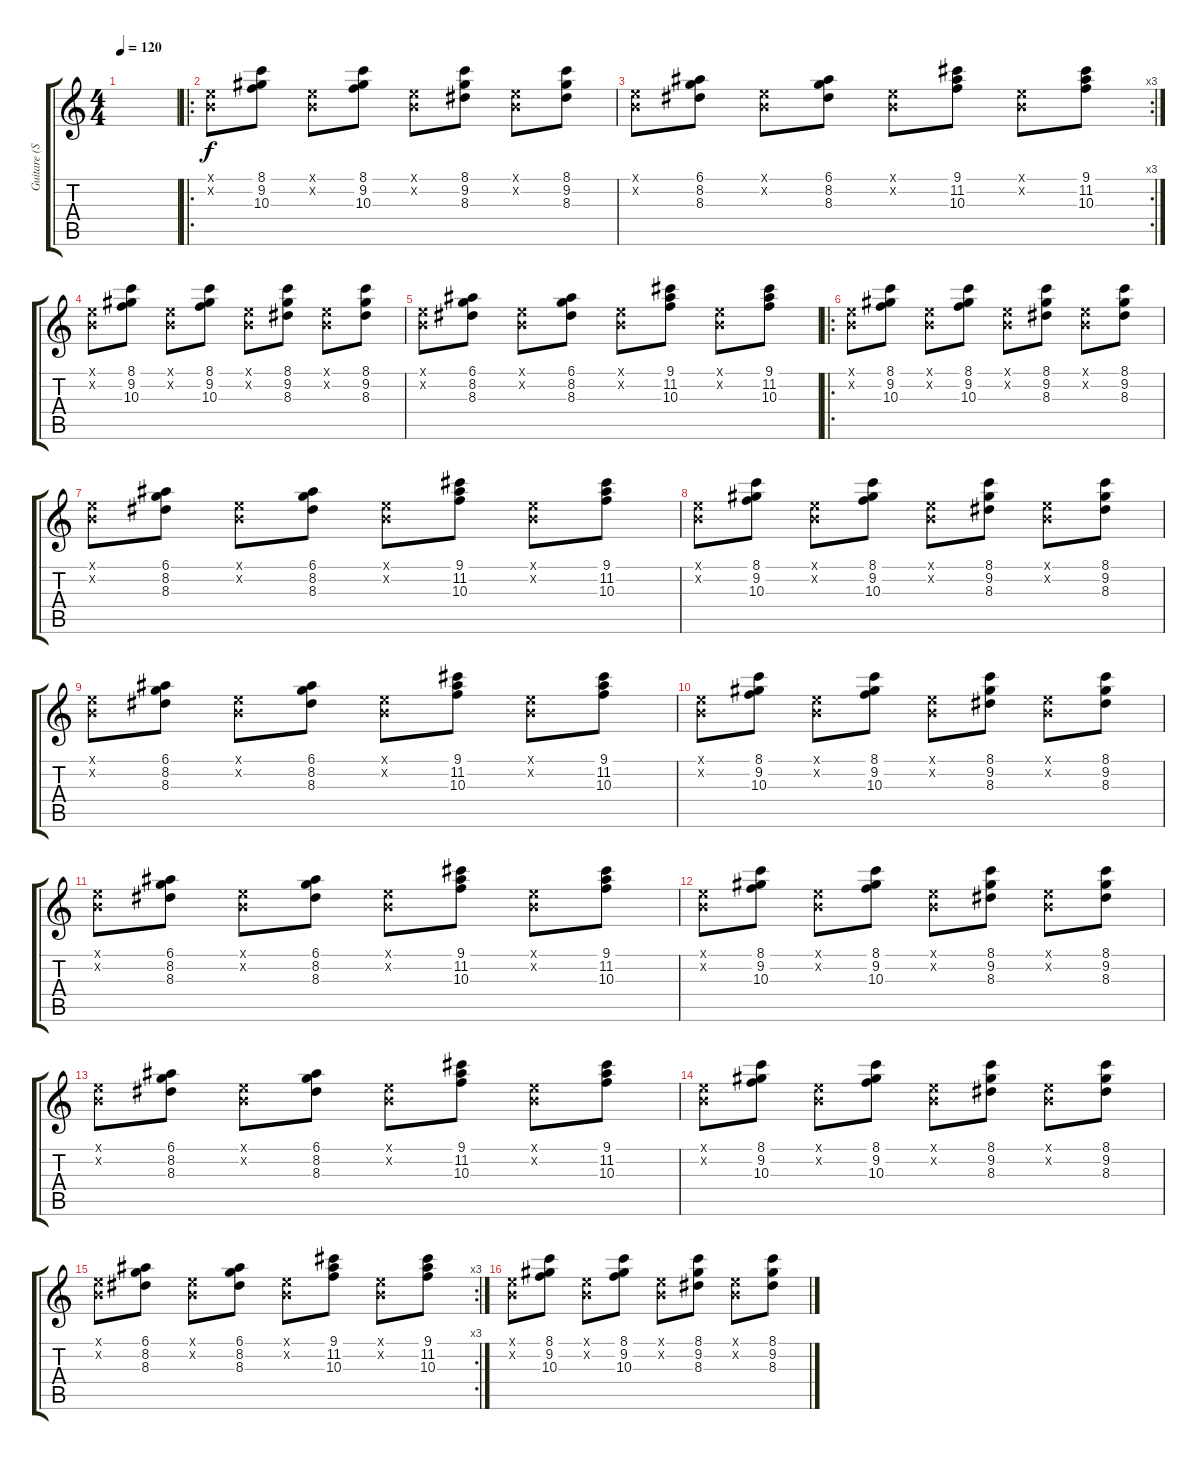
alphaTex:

\track ("Guitare (Son Clair)" "Guitare (S") {instrument acousticguitarsteel}
\staff {score tabs}
\tuning (E4 B3 G3 D3 A2 E2) {hide}
\ts (4 4)
\tempo 120
\clef g2
\ks c
|
\ro
(0.1{x} 0.2{x}).8 (8.1 9.2 10.3).8 (0.1{x} 0.2{x}).8 (8.1 9.2 10.3).8 (0.1{x} 0.2{x}).8 (8.1 9.2 8.3).8 (0.1{x} 0.2{x}).8 (8.1 9.2 8.3).8 |
\rc 3
(0.1{x} 0.2{x}).8 (6.1 8.2 8.3).8 (0.1{x} 0.2{x}).8 (6.1 8.2 8.3).8 (0.1{x} 0.2{x}).8 (9.1 11.2 10.3).8 (0.1{x} 0.2{x}).8 (9.1 11.2 10.3).8 |
(0.1{x} 0.2{x}).8 (8.1 9.2 10.3).8 (0.1{x} 0.2{x}).8 (8.1 9.2 10.3).8 (0.1{x} 0.2{x}).8 (8.1 9.2 8.3).8 (0.1{x} 0.2{x}).8 (8.1 9.2 8.3).8 |
(0.1{x} 0.2{x}).8 (6.1 8.2 8.3).8 (0.1{x} 0.2{x}).8 (6.1 8.2 8.3).8 (0.1{x} 0.2{x}).8 (9.1 11.2 10.3).8 (0.1{x} 0.2{x}).8 (9.1 11.2 10.3).8 |
\ro
(0.1{x} 0.2{x}).8 (8.1 9.2 10.3).8 (0.1{x} 0.2{x}).8 (8.1 9.2 10.3).8 (0.1{x} 0.2{x}).8 (8.1 9.2 8.3).8 (0.1{x} 0.2{x}).8 (8.1 9.2 8.3).8 |
(0.1{x} 0.2{x}).8 (6.1 8.2 8.3).8 (0.1{x} 0.2{x}).8 (6.1 8.2 8.3).8 (0.1{x} 0.2{x}).8 (9.1 11.2 10.3).8 (0.1{x} 0.2{x}).8 (9.1 11.2 10.3).8 |
(0.1{x} 0.2{x}).8 (8.1 9.2 10.3).8 (0.1{x} 0.2{x}).8 (8.1 9.2 10.3).8 (0.1{x} 0.2{x}).8 (8.1 9.2 8.3).8 (0.1{x} 0.2{x}).8 (8.1 9.2 8.3).8 |
(0.1{x} 0.2{x}).8 (6.1 8.2 8.3).8 (0.1{x} 0.2{x}).8 (6.1 8.2 8.3).8 (0.1{x} 0.2{x}).8 (9.1 11.2 10.3).8 (0.1{x} 0.2{x}).8 (9.1 11.2 10.3).8 |
(0.1{x} 0.2{x}).8 (8.1 9.2 10.3).8 (0.1{x} 0.2{x}).8 (8.1 9.2 10.3).8 (0.1{x} 0.2{x}).8 (8.1 9.2 8.3).8 (0.1{x} 0.2{x}).8 (8.1 9.2 8.3).8 |
(0.1{x} 0.2{x}).8 (6.1 8.2 8.3).8 (0.1{x} 0.2{x}).8 (6.1 8.2 8.3).8 (0.1{x} 0.2{x}).8 (9.1 11.2 10.3).8 (0.1{x} 0.2{x}).8 (9.1 11.2 10.3).8 |
(0.1{x} 0.2{x}).8 (8.1 9.2 10.3).8 (0.1{x} 0.2{x}).8 (8.1 9.2 10.3).8 (0.1{x} 0.2{x}).8 (8.1 9.2 8.3).8 (0.1{x} 0.2{x}).8 (8.1 9.2 8.3).8 |
(0.1{x} 0.2{x}).8 (6.1 8.2 8.3).8 (0.1{x} 0.2{x}).8 (6.1 8.2 8.3).8 (0.1{x} 0.2{x}).8 (9.1 11.2 10.3).8 (0.1{x} 0.2{x}).8 (9.1 11.2 10.3).8 |
(0.1{x} 0.2{x}).8 (8.1 9.2 10.3).8 (0.1{x} 0.2{x}).8 (8.1 9.2 10.3).8 (0.1{x} 0.2{x}).8 (8.1 9.2 8.3).8 (0.1{x} 0.2{x}).8 (8.1 9.2 8.3).8 |
\rc 3
(0.1{x} 0.2{x}).8 (6.1 8.2 8.3).8 (0.1{x} 0.2{x}).8 (6.1 8.2 8.3).8 (0.1{x} 0.2{x}).8 (9.1 11.2 10.3).8 (0.1{x} 0.2{x}).8 (9.1 11.2 10.3).8 |
(0.1{x} 0.2{x}).8 (8.1 9.2 10.3).8 (0.1{x} 0.2{x}).8 (8.1 9.2 10.3).8 (0.1{x} 0.2{x}).8 (8.1 9.2 8.3).8 (0.1{x} 0.2{x}).8 (8.1 9.2 8.3).8
